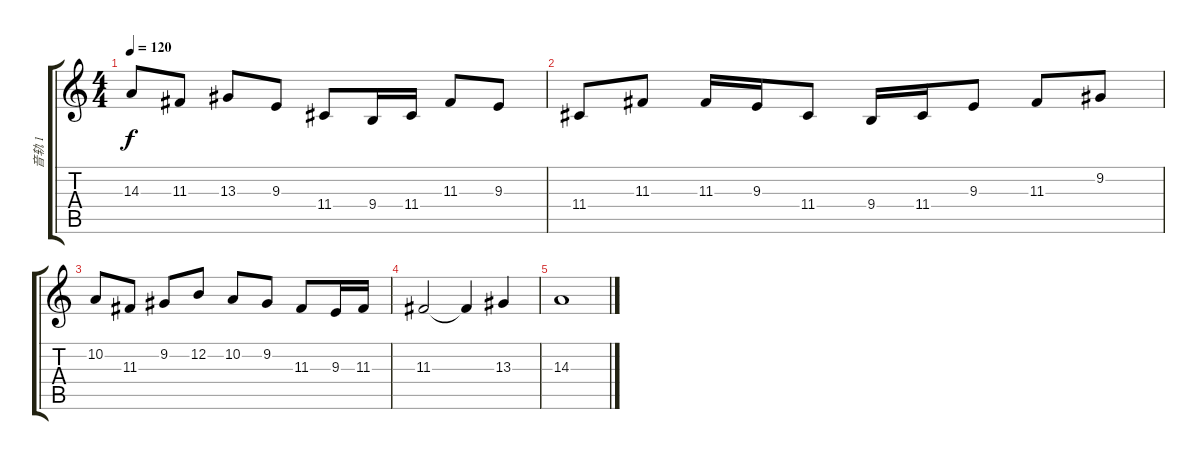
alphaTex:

\track ("音轨 1" "音轨 1") {instrument tangoaccordion}
\staff {score tabs}
\tuning (E4 B3 G3 D3 A2 E2) {hide}
\ts (4 4)
\tempo 120
\clef g2
\ks c
14.3.8{dy f} 11.3.8 13.3.8 9.3.8 11.4.8 9.4.16 11.4.16 11.3.8 9.3.8 |
11.4.8 11.3.8 11.3.16 9.3.16 11.4.8 9.4.16 11.4.16 9.3.8 11.3.8 9.2.8 |
10.2.8 11.3.8 9.2.8 12.2.8 10.2.8 9.2.8 11.3.8 9.3.16 11.3.16 |
11.3.2 11.3{t}.4 13.3.4 |
14.3.1
